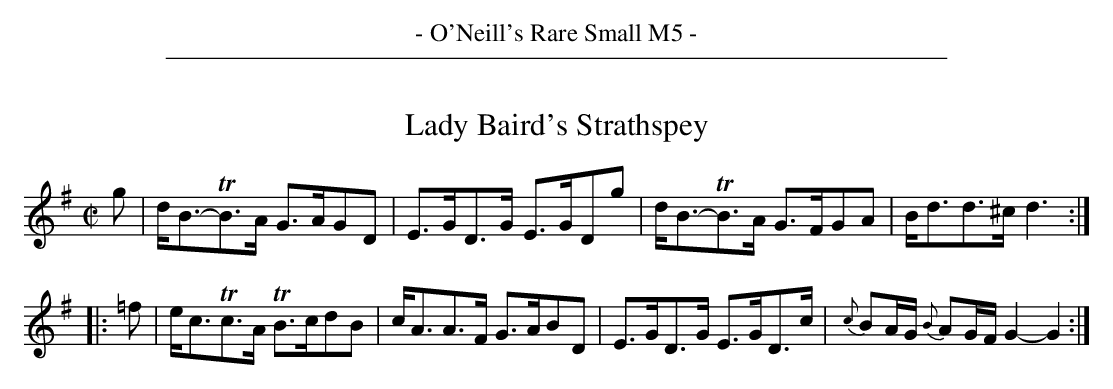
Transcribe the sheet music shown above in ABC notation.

X:1
T: Lady Baird's Strathspey
M: C|
L: 1/8
K: G
 g | d<B-TB>A G>AGD | E>GD>G E>GDg | d<B-TB>A G>FGA | B<dd>^c d3 ::
=f | e<cTc>A TB>cdB | c<AA>F G>ABD | E>GD>G E>GD>c | {c}BA/G/ {B}AG/F/ G2-G2 :|
